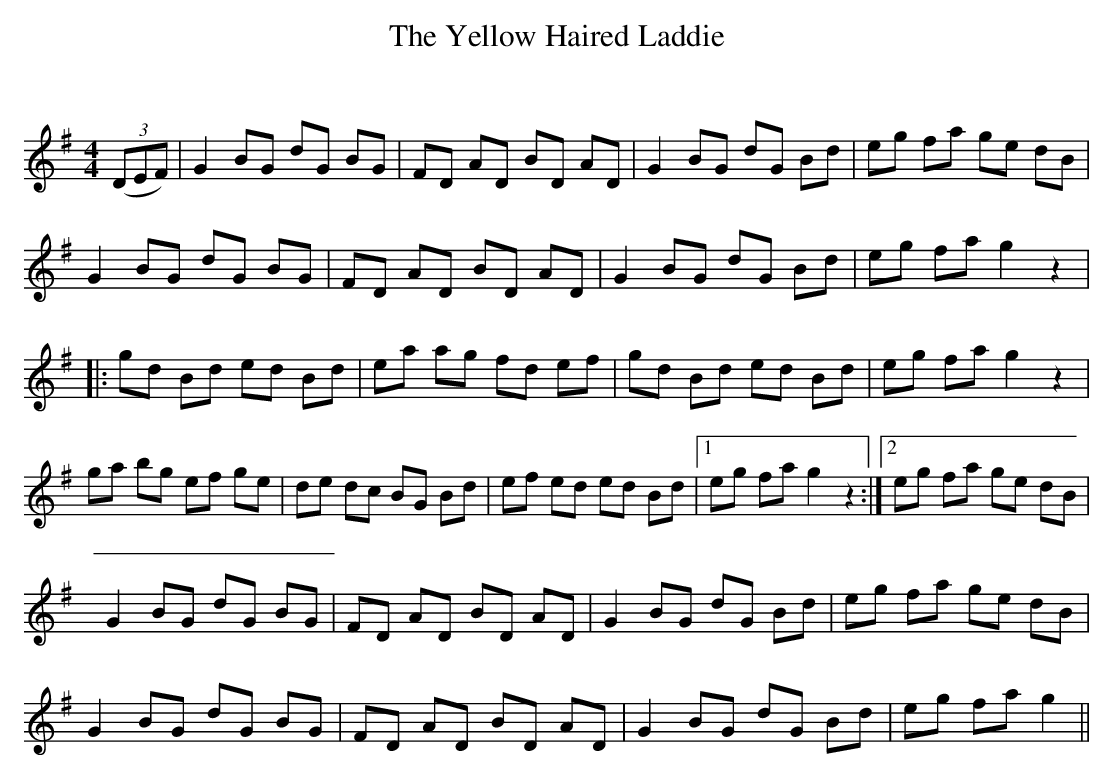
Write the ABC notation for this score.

X:1
T: The Yellow Haired Laddie
C:
Q: 232
K:G
M:4/4
L:1/8
((3DEF)|G2 BG dG BG|FD AD BD AD|G2 BG dG Bd|eg fa ge dB|
G2 BG dG BG|FD AD BD AD|G2 BG dG Bd|eg fa g2 z2|
|:gd Bd ed Bd|ea ag fd ef|gd Bd ed Bd|eg fa g2 z2|
ga bg ef ge|de dc BG Bd|ef ed ed Bd|1eg fa g2 z2:|2eg fa ge dB|
G2 BG dG BG|FD AD BD AD|G2 BG dG Bd|eg fa ge dB|
G2 BG dG BG|FD AD BD AD|G2 BG dG Bd|eg fa g2||
